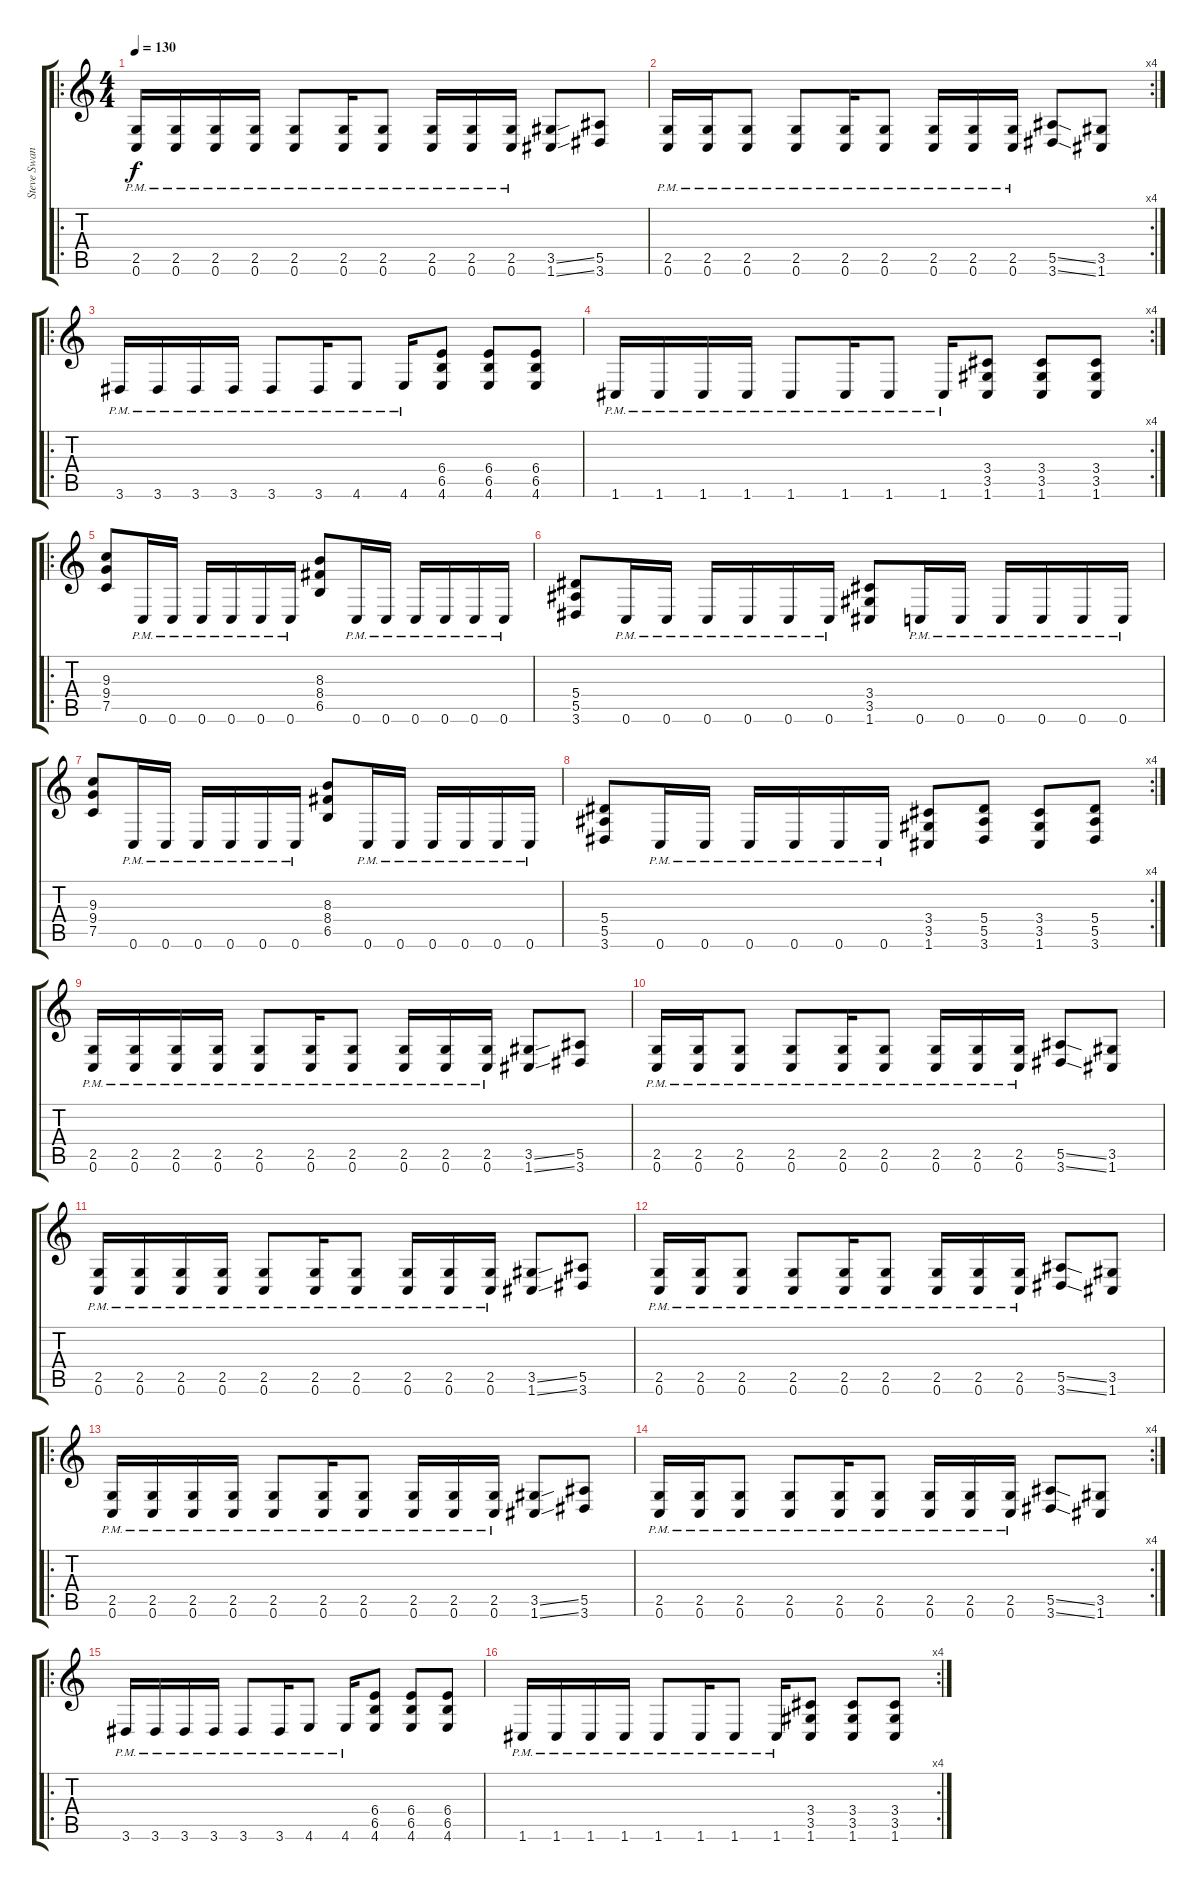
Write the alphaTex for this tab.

\track ("Steve Swanson" "Steve Swan") {instrument distortionguitar}
\staff {score tabs}
\tuning (C4 G3 Eb3 Bb2 F2 C2) {hide}
\ro
\ts (4 4)
\tempo 130
\clef g2
\ks c
(2.5{pm} 0.6{pm}).16{dy f} (2.5{pm} 0.6{pm}).16 (2.5{pm} 0.6{pm}).16 (2.5{pm} 0.6{pm}).16 (2.5{pm} 0.6{pm}).8 (2.5{pm} 0.6{pm}).16 (2.5{pm} 0.6{pm}).8 (2.5{pm} 0.6{pm}).16 (2.5{pm} 0.6{pm}).16 (2.5{pm} 0.6{pm}).16 (3.5{ss} 1.6{ss}).8 (5.5 3.6).8 |
\rc 4
(2.5{pm} 0.6{pm}).16 (2.5{pm} 0.6{pm}).16 (2.5{pm} 0.6{pm}).8 (2.5{pm} 0.6{pm}).8 (2.5{pm} 0.6{pm}).16 (2.5{pm} 0.6{pm}).8 (2.5{pm} 0.6{pm}).16 (2.5{pm} 0.6{pm}).16 (2.5{pm} 0.6{pm}).16 (5.5{ss} 3.6{ss}).8 (3.5 1.6).8 |
\ro
3.6{pm}.16 3.6{pm}.16 3.6{pm}.16 3.6{pm}.16 3.6{pm}.8 3.6{pm}.16 4.6{pm}.8 4.6{pm}.16 (6.4 6.5 4.6).8 (6.4 6.5 4.6).8 (6.4 6.5 4.6).8 |
\rc 4
1.6{pm}.16 1.6{pm}.16 1.6{pm}.16 1.6{pm}.16 1.6{pm}.8 1.6{pm}.16 1.6{pm}.8 1.6{pm}.16 (3.4 3.5 1.6).8 (3.4 3.5 1.6).8 (3.4 3.5 1.6).8 |
\ro
(9.3 9.4 7.5).8 0.6{pm}.16 0.6{pm}.16 0.6{pm}.16 0.6{pm}.16 0.6{pm}.16 0.6{pm}.16 (8.3 8.4 6.5).8 0.6{pm}.16 0.6{pm}.16 0.6{pm}.16 0.6{pm}.16 0.6{pm}.16 0.6{pm}.16 |
(5.4 5.5 3.6).8 0.6{pm}.16 0.6{pm}.16 0.6{pm}.16 0.6{pm}.16 0.6{pm}.16 0.6{pm}.16 (3.4 3.5 1.6).8 0.6{pm}.16 0.6{pm}.16 0.6{pm}.16 0.6{pm}.16 0.6{pm}.16 0.6{pm}.16 |
(9.3 9.4 7.5).8 0.6{pm}.16 0.6{pm}.16 0.6{pm}.16 0.6{pm}.16 0.6{pm}.16 0.6{pm}.16 (8.3 8.4 6.5).8 0.6{pm}.16 0.6{pm}.16 0.6{pm}.16 0.6{pm}.16 0.6{pm}.16 0.6{pm}.16 |
\rc 4
(5.4 5.5 3.6).8 0.6{pm}.16 0.6{pm}.16 0.6{pm}.16 0.6{pm}.16 0.6{pm}.16 0.6{pm}.16 (3.4 3.5 1.6).8 (5.4 5.5 3.6).8 (3.4 3.5 1.6).8 (5.4 5.5 3.6).8 |
(2.5{pm} 0.6{pm}).16 (2.5{pm} 0.6{pm}).16 (2.5{pm} 0.6{pm}).16 (2.5{pm} 0.6{pm}).16 (2.5{pm} 0.6{pm}).8 (2.5{pm} 0.6{pm}).16 (2.5{pm} 0.6{pm}).8 (2.5{pm} 0.6{pm}).16 (2.5{pm} 0.6{pm}).16 (2.5{pm} 0.6{pm}).16 (3.5{ss} 1.6{ss}).8 (5.5 3.6).8 |
(2.5{pm} 0.6{pm}).16 (2.5{pm} 0.6{pm}).16 (2.5{pm} 0.6{pm}).8 (2.5{pm} 0.6{pm}).8 (2.5{pm} 0.6{pm}).16 (2.5{pm} 0.6{pm}).8 (2.5{pm} 0.6{pm}).16 (2.5{pm} 0.6{pm}).16 (2.5{pm} 0.6{pm}).16 (5.5{ss} 3.6{ss}).8 (3.5 1.6).8 |
(2.5{pm} 0.6{pm}).16 (2.5{pm} 0.6{pm}).16 (2.5{pm} 0.6{pm}).16 (2.5{pm} 0.6{pm}).16 (2.5{pm} 0.6{pm}).8 (2.5{pm} 0.6{pm}).16 (2.5{pm} 0.6{pm}).8 (2.5{pm} 0.6{pm}).16 (2.5{pm} 0.6{pm}).16 (2.5{pm} 0.6{pm}).16 (3.5{ss} 1.6{ss}).8 (5.5 3.6).8 |
(2.5{pm} 0.6{pm}).16 (2.5{pm} 0.6{pm}).16 (2.5{pm} 0.6{pm}).8 (2.5{pm} 0.6{pm}).8 (2.5{pm} 0.6{pm}).16 (2.5{pm} 0.6{pm}).8 (2.5{pm} 0.6{pm}).16 (2.5{pm} 0.6{pm}).16 (2.5{pm} 0.6{pm}).16 (5.5{ss} 3.6{ss}).8 (3.5 1.6).8 |
\ro
(2.5{pm} 0.6{pm}).16 (2.5{pm} 0.6{pm}).16 (2.5{pm} 0.6{pm}).16 (2.5{pm} 0.6{pm}).16 (2.5{pm} 0.6{pm}).8 (2.5{pm} 0.6{pm}).16 (2.5{pm} 0.6{pm}).8 (2.5{pm} 0.6{pm}).16 (2.5{pm} 0.6{pm}).16 (2.5{pm} 0.6{pm}).16 (3.5{ss} 1.6{ss}).8 (5.5 3.6).8 |
\rc 4
(2.5{pm} 0.6{pm}).16 (2.5{pm} 0.6{pm}).16 (2.5{pm} 0.6{pm}).8 (2.5{pm} 0.6{pm}).8 (2.5{pm} 0.6{pm}).16 (2.5{pm} 0.6{pm}).8 (2.5{pm} 0.6{pm}).16 (2.5{pm} 0.6{pm}).16 (2.5{pm} 0.6{pm}).16 (5.5{ss} 3.6{ss}).8 (3.5 1.6).8 |
\ro
3.6{pm}.16 3.6{pm}.16 3.6{pm}.16 3.6{pm}.16 3.6{pm}.8 3.6{pm}.16 4.6{pm}.8 4.6{pm}.16 (6.4 6.5 4.6).8 (6.4 6.5 4.6).8 (6.4 6.5 4.6).8 |
\rc 4
1.6{pm}.16 1.6{pm}.16 1.6{pm}.16 1.6{pm}.16 1.6{pm}.8 1.6{pm}.16 1.6{pm}.8 1.6{pm}.16 (3.4 3.5 1.6).8 (3.4 3.5 1.6).8 (3.4 3.5 1.6).8
